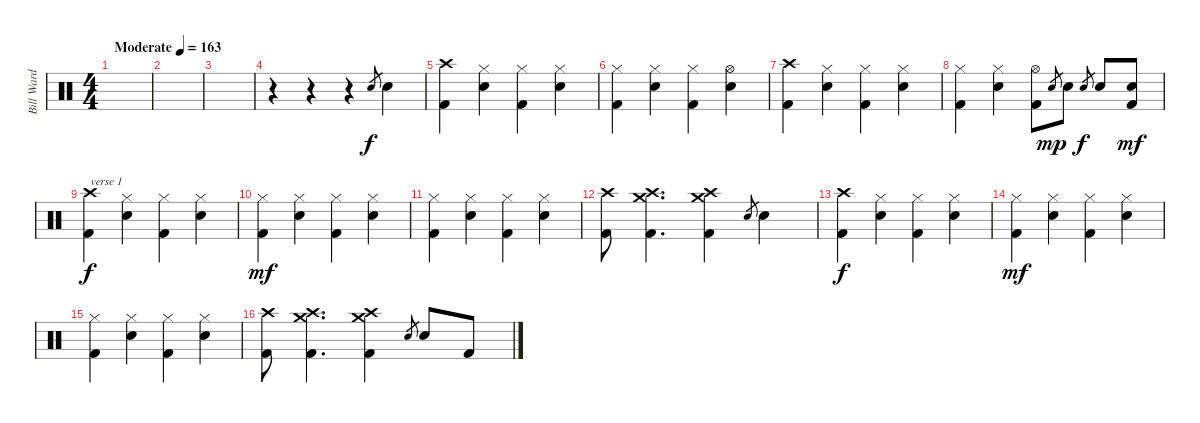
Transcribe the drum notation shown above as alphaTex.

\track ("Bill Ward" "Bill Ward") {instrument percussion}
\staff {score}
\articulation defaults
\ts (4 4)
\tempo (163 "Moderate")
\clef neutral
\ks c
|
|
|
r.4 r.4 r.4 "Snare (hit) 2".8{gr} "Snare (hit) 2".4 |
("Crash high (hit)" "Kick (hit) 2").4 ("Hi-Hat (closed)" "Snare (hit) 2").4 ("Hi-Hat (closed)" "Kick (hit) 2").4 ("Hi-Hat (closed)" "Snare (hit) 2").4 |
("Hi-Hat (closed)" "Kick (hit) 2").4 ("Hi-Hat (closed)" "Snare (hit) 2").4 ("Hi-Hat (closed)" "Kick (hit) 2").4 ("Hi-Hat (open)" "Snare (hit) 2").4 |
("Crash high (hit)" "Kick (hit) 2").4 ("Hi-Hat (closed)" "Snare (hit) 2").4 ("Hi-Hat (closed)" "Kick (hit) 2").4 ("Hi-Hat (closed)" "Snare (hit) 2").4 |
("Hi-Hat (closed)" "Kick (hit) 2").4 ("Hi-Hat (closed)" "Snare (hit) 2").4 ("Hi-Hat (open)" "Kick (hit) 2").8 "Snare (hit) 2".8{gr dy mp} "Snare (hit) 2".8 "Snare (hit) 2".8{gr dy f} "Snare (hit) 2".8 ("Snare (hit) 2" "Kick (hit) 2").8{dy mf} |
("Crash high (hit)" "Kick (hit) 2").4{txt "verse 1" dy f} ("Hi-Hat (closed)" "Snare (hit) 2").4 ("Hi-Hat (closed)" "Kick (hit) 2").4 ("Hi-Hat (closed)" "Snare (hit) 2").4 |
("Hi-Hat (closed)" "Kick (hit) 2").4{dy mf} ("Hi-Hat (closed)" "Snare (hit) 2").4 ("Hi-Hat (closed)" "Kick (hit) 2").4 ("Hi-Hat (closed)" "Snare (hit) 2").4 |
("Hi-Hat (closed)" "Kick (hit) 2").4 ("Hi-Hat (closed)" "Snare (hit) 2").4 ("Hi-Hat (closed)" "Kick (hit) 2").4 ("Hi-Hat (closed)" "Snare (hit) 2").4 |
("Crash high (hit)" "Kick (hit) 2").8 ("Crash medium (hit)" "Crash high (hit)" "Kick (hit) 2").4{d} ("Crash medium (hit)" "Crash high (hit)" "Kick (hit) 2").4 "Snare (hit) 2".8{gr} "Snare (hit) 2".4 |
("Crash high (hit)" "Kick (hit) 2").4{dy f} ("Hi-Hat (closed)" "Snare (hit) 2").4 ("Hi-Hat (closed)" "Kick (hit) 2").4 ("Hi-Hat (closed)" "Snare (hit) 2").4 |
("Hi-Hat (closed)" "Kick (hit) 2").4{dy mf} ("Hi-Hat (closed)" "Snare (hit) 2").4 ("Hi-Hat (closed)" "Kick (hit) 2").4 ("Hi-Hat (closed)" "Snare (hit) 2").4 |
("Hi-Hat (closed)" "Kick (hit) 2").4 ("Hi-Hat (closed)" "Snare (hit) 2").4 ("Hi-Hat (closed)" "Kick (hit) 2").4 ("Hi-Hat (closed)" "Snare (hit) 2").4 |
("Crash high (hit)" "Kick (hit) 2").8 ("Crash medium (hit)" "Crash high (hit)" "Kick (hit) 2").4{d} ("Crash medium (hit)" "Crash high (hit)" "Kick (hit) 2").4 "Snare (hit) 2".8{gr} "Snare (hit) 2".8 "Kick (hit) 2".8
